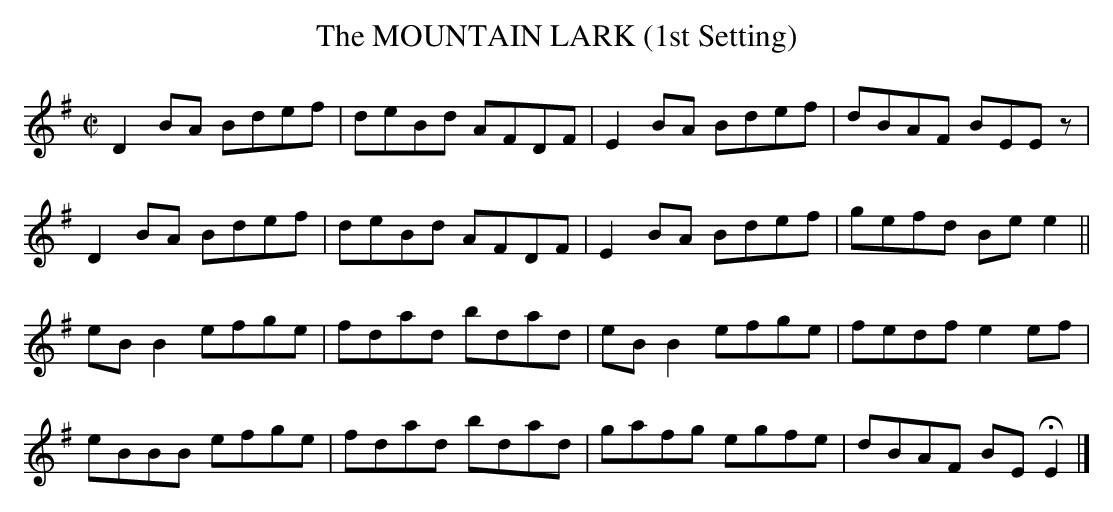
X:1
T:MOUNTAIN LARK (1st Setting), The
M:C|
L:1/8
K:Em
D2BA Bdef|deBd AFDF|E2BA Bdef|dBAF BEEz|
D2BA Bdef|deBd AFDF|E2BA Bdef|gefd Bee2||
eBB2 efge|fdad bdad|eBB2 efge|fedf e2ef|
eBBB efge|fdad bdad|gafg egfe|dBAF BEHE2|]
